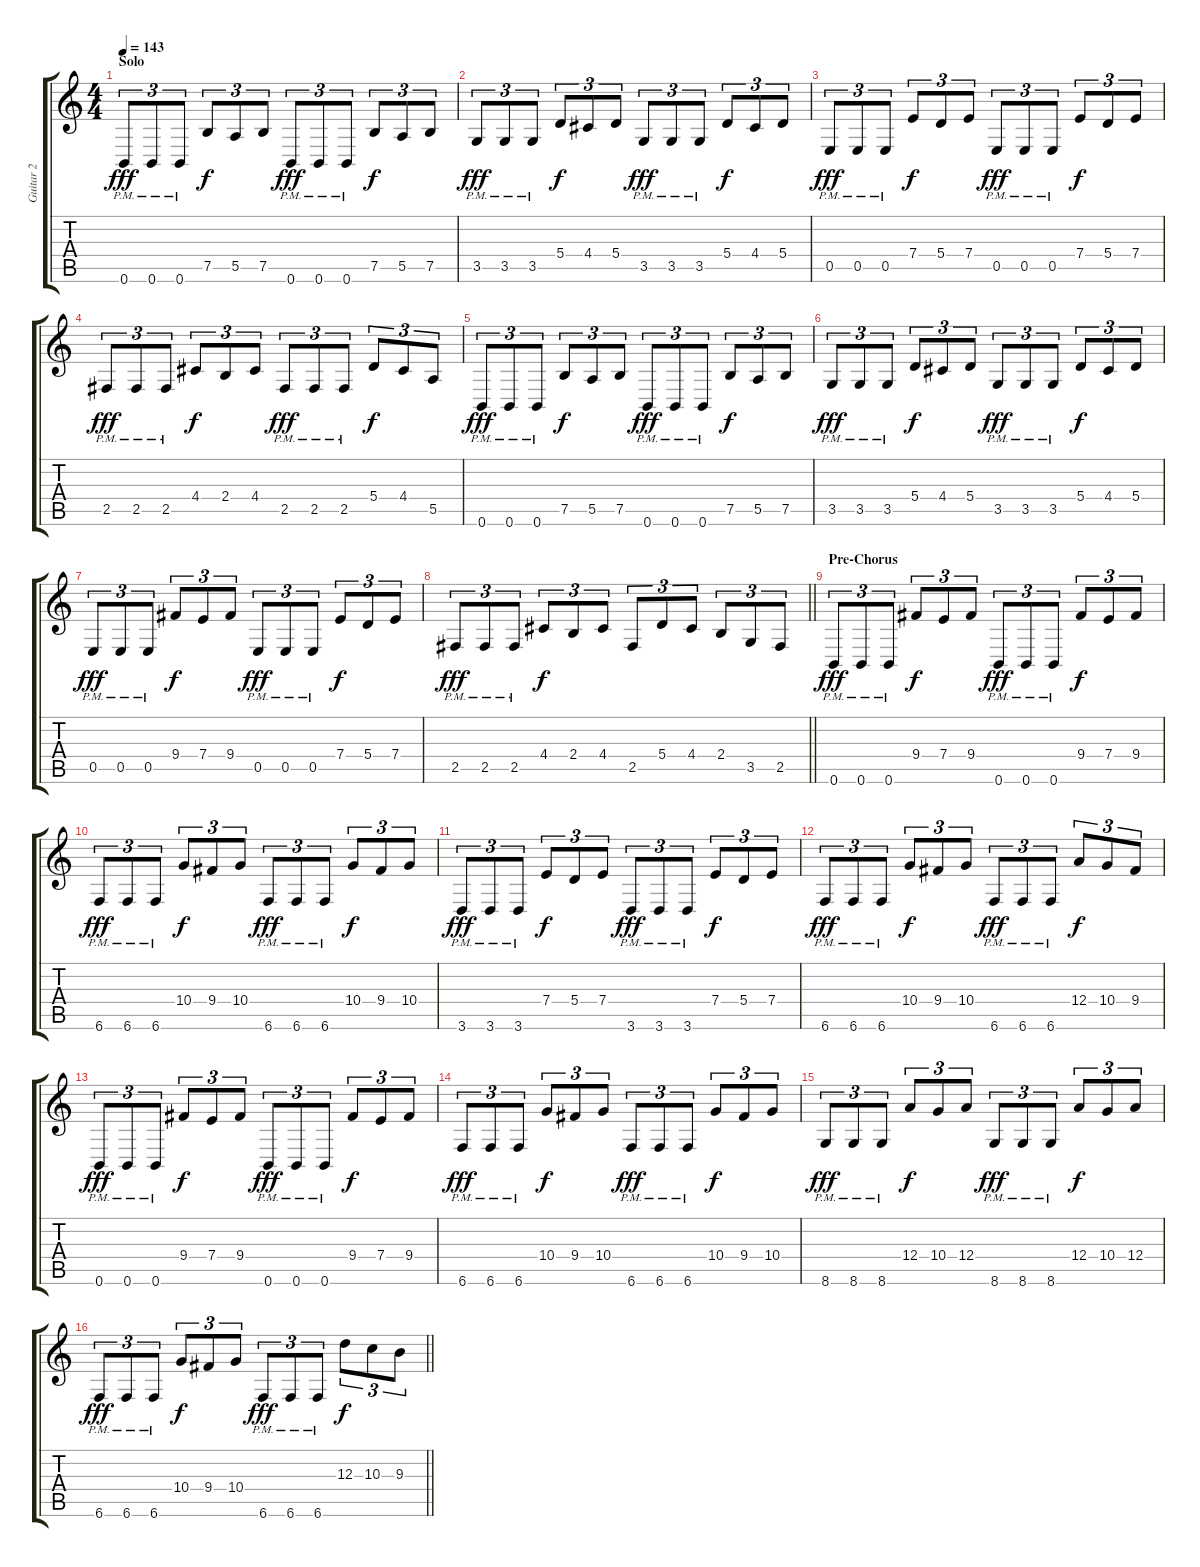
\track ("Guitar 2" "Guitar 2") {instrument distortionguitar}
\staff {score tabs}
\tuning (B3 Gb3 D3 A2 E2 B1) {hide}
\ts (4 4)
\section ("" "Solo")
\tempo 143
\clef g2
\ks c
0.6{pm}.8{tu (3 2) dy fff} 0.6{pm}.8{tu (3 2)} 0.6{pm}.8{tu (3 2)} 7.5.8{tu (3 2) dy f} 5.5.8{tu (3 2)} 7.5.8{tu (3 2)} 0.6{pm}.8{tu (3 2) dy fff} 0.6{pm}.8{tu (3 2)} 0.6{pm}.8{tu (3 2)} 7.5.8{tu (3 2) dy f} 5.5.8{tu (3 2)} 7.5.8{tu (3 2)} |
3.5{pm}.8{tu (3 2) dy fff} 3.5{pm}.8{tu (3 2)} 3.5{pm}.8{tu (3 2)} 5.4.8{tu (3 2) dy f} 4.4.8{tu (3 2)} 5.4.8{tu (3 2)} 3.5{pm}.8{tu (3 2) dy fff} 3.5{pm}.8{tu (3 2)} 3.5{pm}.8{tu (3 2)} 5.4.8{tu (3 2) dy f} 4.4.8{tu (3 2)} 5.4.8{tu (3 2)} |
0.5{pm}.8{tu (3 2) dy fff} 0.5{pm}.8{tu (3 2)} 0.5{pm}.8{tu (3 2)} 7.4.8{tu (3 2) dy f} 5.4.8{tu (3 2)} 7.4.8{tu (3 2)} 0.5{pm}.8{tu (3 2) dy fff} 0.5{pm}.8{tu (3 2)} 0.5{pm}.8{tu (3 2)} 7.4.8{tu (3 2) dy f} 5.4.8{tu (3 2)} 7.4.8{tu (3 2)} |
2.5{pm}.8{tu (3 2) dy fff} 2.5{pm}.8{tu (3 2)} 2.5{pm}.8{tu (3 2)} 4.4.8{tu (3 2) dy f} 2.4.8{tu (3 2)} 4.4.8{tu (3 2)} 2.5{pm}.8{tu (3 2) dy fff} 2.5{pm}.8{tu (3 2)} 2.5{pm}.8{tu (3 2)} 5.4.8{tu (3 2) dy f} 4.4.8{tu (3 2)} 5.5.8{tu (3 2)} |
0.6{pm}.8{tu (3 2) dy fff} 0.6{pm}.8{tu (3 2)} 0.6{pm}.8{tu (3 2)} 7.5.8{tu (3 2) dy f} 5.5.8{tu (3 2)} 7.5.8{tu (3 2)} 0.6{pm}.8{tu (3 2) dy fff} 0.6{pm}.8{tu (3 2)} 0.6{pm}.8{tu (3 2)} 7.5.8{tu (3 2) dy f} 5.5.8{tu (3 2)} 7.5.8{tu (3 2)} |
3.5{pm}.8{tu (3 2) dy fff} 3.5{pm}.8{tu (3 2)} 3.5{pm}.8{tu (3 2)} 5.4.8{tu (3 2) dy f} 4.4.8{tu (3 2)} 5.4.8{tu (3 2)} 3.5{pm}.8{tu (3 2) dy fff} 3.5{pm}.8{tu (3 2)} 3.5{pm}.8{tu (3 2)} 5.4.8{tu (3 2) dy f} 4.4.8{tu (3 2)} 5.4.8{tu (3 2)} |
0.5{pm}.8{tu (3 2) dy fff} 0.5{pm}.8{tu (3 2)} 0.5{pm}.8{tu (3 2)} 9.4.8{tu (3 2) dy f} 7.4.8{tu (3 2)} 9.4.8{tu (3 2)} 0.5{pm}.8{tu (3 2) dy fff} 0.5{pm}.8{tu (3 2)} 0.5{pm}.8{tu (3 2)} 7.4.8{tu (3 2) dy f} 5.4.8{tu (3 2)} 7.4.8{tu (3 2)} |
\barLineRight lightlight
2.5{pm}.8{tu (3 2) dy fff} 2.5{pm}.8{tu (3 2)} 2.5{pm}.8{tu (3 2)} 4.4.8{tu (3 2) dy f} 2.4.8{tu (3 2)} 4.4.8{tu (3 2)} 2.5.8{tu (3 2)} 5.4.8{tu (3 2)} 4.4.8{tu (3 2)} 2.4.8{tu (3 2)} 3.5.8{tu (3 2)} 2.5.8{tu (3 2)} |
\section ("" "Pre-Chorus")
0.6{pm}.8{tu (3 2) dy fff} 0.6{pm}.8{tu (3 2)} 0.6{pm}.8{tu (3 2)} 9.4.8{tu (3 2) dy f} 7.4.8{tu (3 2)} 9.4.8{tu (3 2)} 0.6{pm}.8{tu (3 2) dy fff} 0.6{pm}.8{tu (3 2)} 0.6{pm}.8{tu (3 2)} 9.4.8{tu (3 2) dy f} 7.4.8{tu (3 2)} 9.4.8{tu (3 2)} |
6.6{pm}.8{tu (3 2) dy fff} 6.6{pm}.8{tu (3 2)} 6.6{pm}.8{tu (3 2)} 10.4.8{tu (3 2) dy f} 9.4.8{tu (3 2)} 10.4.8{tu (3 2)} 6.6{pm}.8{tu (3 2) dy fff} 6.6{pm}.8{tu (3 2)} 6.6{pm}.8{tu (3 2)} 10.4.8{tu (3 2) dy f} 9.4.8{tu (3 2)} 10.4.8{tu (3 2)} |
3.6{pm}.8{tu (3 2) dy fff} 3.6{pm}.8{tu (3 2)} 3.6{pm}.8{tu (3 2)} 7.4.8{tu (3 2) dy f} 5.4.8{tu (3 2)} 7.4.8{tu (3 2)} 3.6{pm}.8{tu (3 2) dy fff} 3.6{pm}.8{tu (3 2)} 3.6{pm}.8{tu (3 2)} 7.4.8{tu (3 2) dy f} 5.4.8{tu (3 2)} 7.4.8{tu (3 2)} |
6.6{pm}.8{tu (3 2) dy fff} 6.6{pm}.8{tu (3 2)} 6.6{pm}.8{tu (3 2)} 10.4.8{tu (3 2) dy f} 9.4.8{tu (3 2)} 10.4.8{tu (3 2)} 6.6{pm}.8{tu (3 2) dy fff} 6.6{pm}.8{tu (3 2)} 6.6{pm}.8{tu (3 2)} 12.4.8{tu (3 2) dy f} 10.4.8{tu (3 2)} 9.4.8{tu (3 2)} |
0.6{pm}.8{tu (3 2) dy fff} 0.6{pm}.8{tu (3 2)} 0.6{pm}.8{tu (3 2)} 9.4.8{tu (3 2) dy f} 7.4.8{tu (3 2)} 9.4.8{tu (3 2)} 0.6{pm}.8{tu (3 2) dy fff} 0.6{pm}.8{tu (3 2)} 0.6{pm}.8{tu (3 2)} 9.4.8{tu (3 2) dy f} 7.4.8{tu (3 2)} 9.4.8{tu (3 2)} |
6.6{pm}.8{tu (3 2) dy fff} 6.6{pm}.8{tu (3 2)} 6.6{pm}.8{tu (3 2)} 10.4.8{tu (3 2) dy f} 9.4.8{tu (3 2)} 10.4.8{tu (3 2)} 6.6{pm}.8{tu (3 2) dy fff} 6.6{pm}.8{tu (3 2)} 6.6{pm}.8{tu (3 2)} 10.4.8{tu (3 2) dy f} 9.4.8{tu (3 2)} 10.4.8{tu (3 2)} |
8.6{pm}.8{tu (3 2) dy fff} 8.6{pm}.8{tu (3 2)} 8.6{pm}.8{tu (3 2)} 12.4.8{tu (3 2) dy f} 10.4.8{tu (3 2)} 12.4.8{tu (3 2)} 8.6{pm}.8{tu (3 2) dy fff} 8.6{pm}.8{tu (3 2)} 8.6{pm}.8{tu (3 2)} 12.4.8{tu (3 2) dy f} 10.4.8{tu (3 2)} 12.4.8{tu (3 2)} |
\barLineRight lightlight
6.6{pm}.8{tu (3 2) dy fff} 6.6{pm}.8{tu (3 2)} 6.6{pm}.8{tu (3 2)} 10.4.8{tu (3 2) dy f} 9.4.8{tu (3 2)} 10.4.8{tu (3 2)} 6.6{pm}.8{tu (3 2) dy fff} 6.6{pm}.8{tu (3 2)} 6.6{pm}.8{tu (3 2)} 12.3.8{tu (3 2) dy f} 10.3.8{tu (3 2)} 9.3.8{tu (3 2)}
